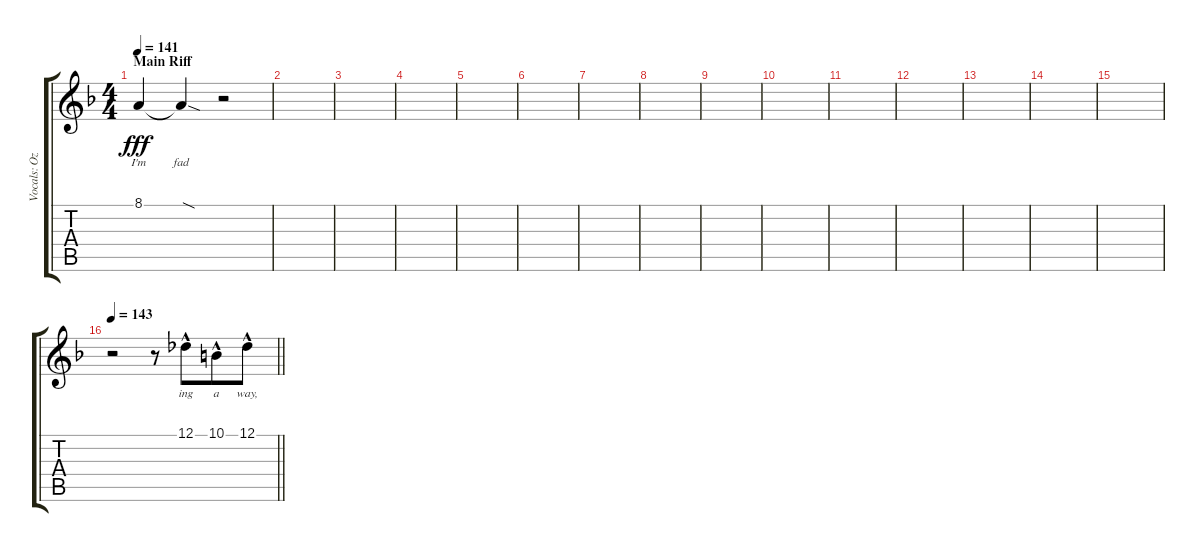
\track ("Vocals: Ozzy" "Vocals: Oz") {instrument lead2sawtooth}
\staff {score tabs}
\tuning (Db4 Ab3 E3 B2 Gb2 Db2) {hide}
\ts (4 4)
\section ("" "Main Riff")
\tempo 141
\clef g2
\ks f
8.1{t}.4{lyrics (0 "I'm") lyrics (1 "") lyrics (2 "") lyrics (3 "") lyrics (4 "") dy fff} 8.1{sod t}.4{lyrics (0 "fad") lyrics (1 "") lyrics (2 "") lyrics (3 "") lyrics (4 "")} r.2 |
|
|
|
|
|
|
|
|
|
|
|
|
|
|
\tempo 143
\barLineRight lightlight
r.2 r.8 12.1{hac}.8{lyrics (0 "ing") lyrics (1 "") lyrics (2 "") lyrics (3 "") lyrics (4 "") beam merge} 10.1{hac}.8{lyrics (0 "a") lyrics (1 "") lyrics (2 "") lyrics (3 "") lyrics (4 "")} 12.1{hac}.8{lyrics (0 "way,") lyrics (1 "") lyrics (2 "") lyrics (3 "") lyrics (4 "")}
